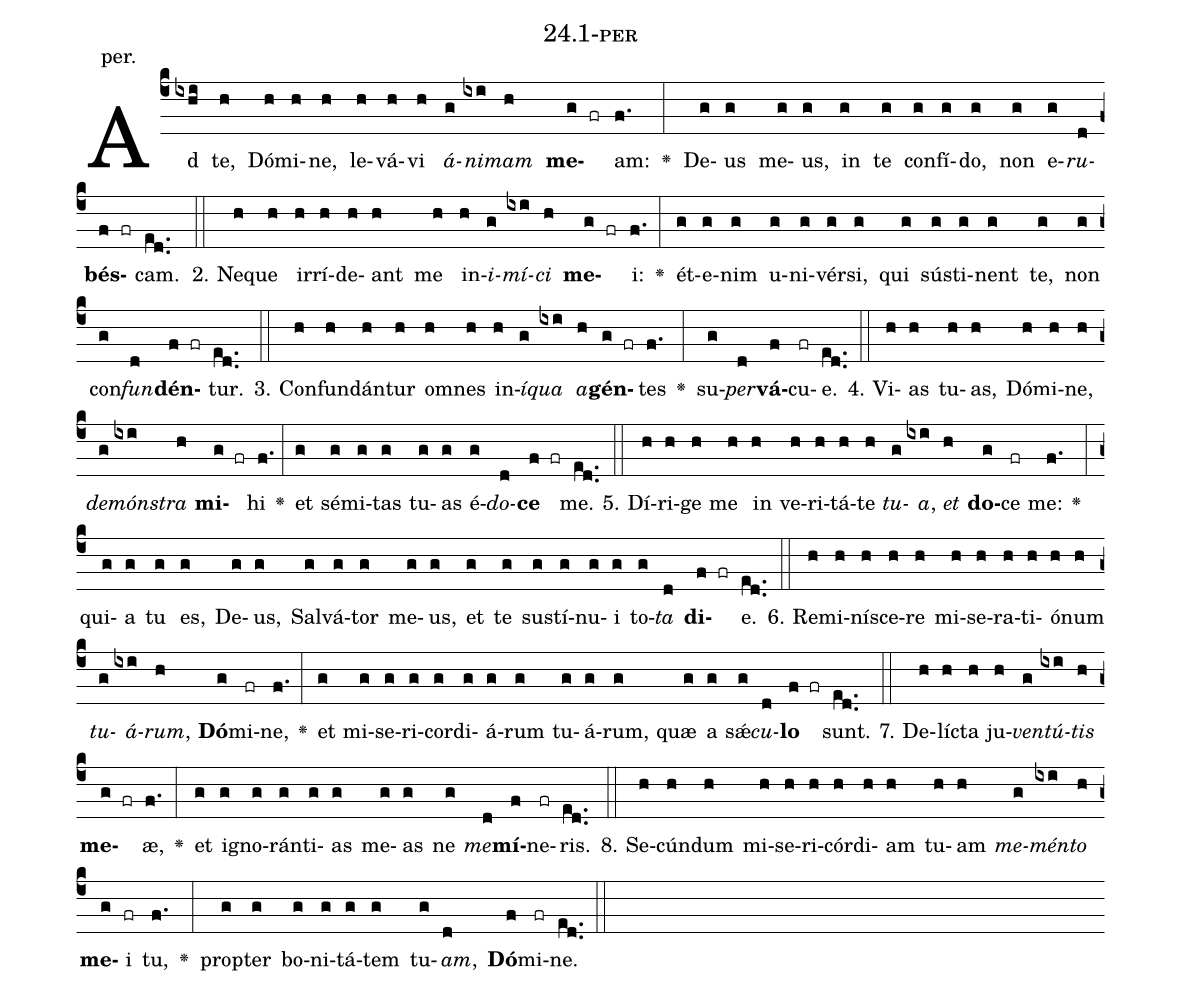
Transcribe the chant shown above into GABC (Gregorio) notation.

name: 24.1-per;
annotation: per.;
%%
(c4)Ad(ixhi) te,(h) Dó(h)mi(h)ne,(h) le(h)vá(h)vi(h) <i>á</i>(g)<i>ni</i>(ixi)<i>mam</i>(h) <b>me</b>(g fr)am:(f.) <v>\greheightstar</v>(:) De(g)us(g) me(g)us,(g) in(g) te(g) con(g)fí(g)do,(g) non(g) e(g)<i>ru</i>(d)<b>bés</b>(f fr)cam.(ed..) (::)
2. Ne(h)que(h) ir(h)rí(h)de(h)ant(h) me(h) in(h)<i>i</i>(g)<i>mí</i>(ixi)<i>ci</i>(h) <b>me</b>(g fr)i:(f.) <v>\greheightstar</v>(:) ét(g)e(g)nim(g) u(g)ni(g)vér(g)si,(g) qui(g) sús(g)ti(g)nent(g) te,(g) non(g) con(g)<i>fun</i>(d)<b>dén</b>(f fr)tur.(ed..) (::)
3. Con(h)fun(h)dán(h)tur(h) om(h)nes(h) in(h)<i>í</i>(g)<i>qua</i>(ixi) <i>a</i>(h)<b>gén</b>(g fr)tes(f.) <v>\greheightstar</v>(:) su(g)<i>per</i>(d)<b>vá</b>(f)cu(fr)e.(ed..) (::)
4. Vi(h)as(h) tu(h)as,(h) Dó(h)mi(h)ne,(h) <i>de</i>(g)<i>móns</i>(ixi)<i>tra</i>(h) <b>mi</b>(g fr)hi(f.) <v>\greheightstar</v>(:) et(g) sé(g)mi(g)tas(g) tu(g)as(g) é(g)<i>do</i>(d)<b>ce</b>(f fr) me.(ed..) (::)
5. Dí(h)ri(h)ge(h) me(h) in(h) ve(h)ri(h)tá(h)te(h) <i>tu</i>(g)<i>a</i>,(ixi) <i>et</i>(h) <b>do</b>(g)ce(fr) me:(f.) <v>\greheightstar</v>(:) qui(g)a(g) tu(g) es,(g) De(g)us,(g) Sal(g)vá(g)tor(g) me(g)us,(g) et(g) te(g) sus(g)tí(g)nu(g)i(g) to(g)<i>ta</i>(d) <b>di</b>(f fr)e.(ed..) (::)
6. Re(h)mi(h)ní(h)sce(h)re(h) mi(h)se(h)ra(h)ti(h)ó(h)num(h) <i>tu</i>(g)<i>á</i>(ixi)<i>rum</i>,(h) <b>Dó</b>(g)mi(fr)ne,(f.) <v>\greheightstar</v>(:) et(g) mi(g)se(g)ri(g)cor(g)di(g)á(g)rum(g) tu(g)á(g)rum,(g) quæ(g) a(g) sǽ(g)<i>cu</i>(d)<b>lo</b>(f fr) sunt.(ed..) (::)
7. De(h)líc(h)ta(h) ju(h)<i>ven</i>(g)<i>tú</i>(ixi)<i>tis</i>(h) <b>me</b>(g fr)æ,(f.) <v>\greheightstar</v>(:) et(g) i(g)gno(g)rán(g)ti(g)as(g) me(g)as(g) ne(g) <i>me</i>(d)<b>mí</b>(f)ne(fr)ris.(ed..) (::)
8. Se(h)cún(h)dum(h) mi(h)se(h)ri(h)cór(h)di(h)am(h) tu(h)am(h) <i>me</i>(g)<i>mén</i>(ixi)<i>to</i>(h) <b>me</b>(g)i(fr) tu,(f.) <v>\greheightstar</v>(:) prop(g)ter(g) bo(g)ni(g)tá(g)tem(g) tu(g)<i>am</i>,(d) <b>Dó</b>(f)mi(fr)ne.(ed..) (::)
